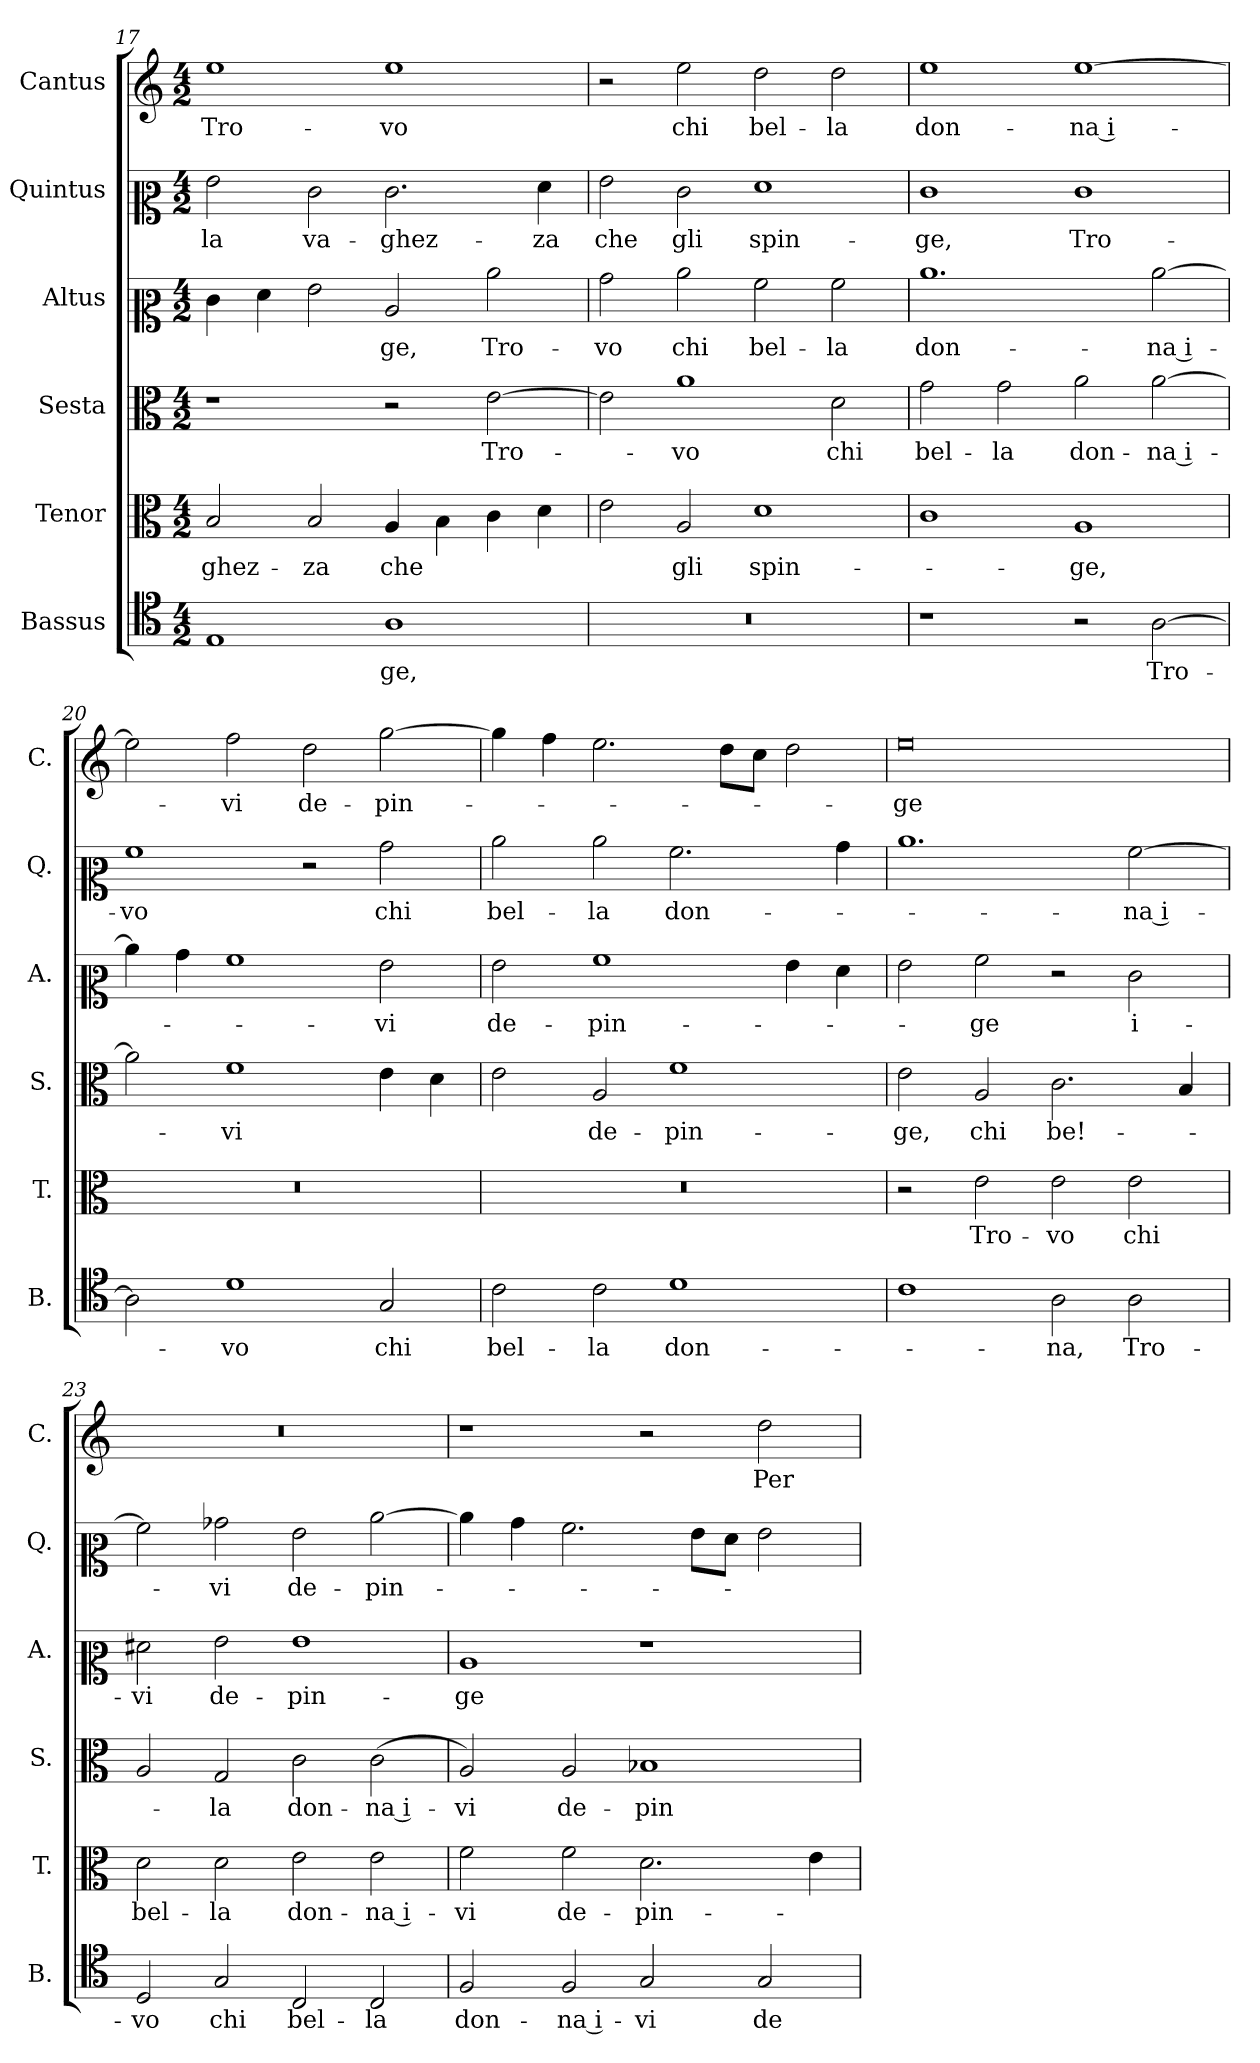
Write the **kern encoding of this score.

**kern	**text	**kern	**text	**kern	**text	**kern	**text	**kern	**text	**kern	**text
*part6	*part6	*part5	*part5	*part4	*part4	*part3	*part3	*part2	*part2	*part1	*part1
*staff6	*staff6	*staff5	*staff5	*staff4	*staff4	*staff3	*staff3	*staff2	*staff2	*staff1	*staff1
*I"Bassus	*	*I"Tenor	*	*I"Sesta	*	*I"Altus	*	*I"Quintus	*	*I"Cantus	*
*I'B.	*	*I'T.	*	*I'S.	*	*I'A.	*	*I'Q.	*	*I'C.	*
*clefC4	*	*clefC3	*	*clefC3	*	*clefC2	*	*clefC2	*	*clefG2	*
*k[]	*	*k[]	*	*k[]	*	*k[]	*	*k[]	*	*k[]	*
*M4/2	*	*M4/2	*	*M4/2	*	*M4/2	*	*M4/2	*	*M4/2	*
=17	=17	=17	=17	=17	=17	=17	=17	=17	=17	=17	=17
1E	.	2B/	-ghez-	1r	.	4e\	.	2g\	la	1ee	Tro-
.	.	.	.	.	.	4f\	.	.	.	.	.
.	.	2B/	-za	.	.	2g\	.	2e\	va-	.	.
1A	-ge,	4A/	che	2r	.	2c/	-ge,	2.e\	-ghez-	1ee	-vo
.	.	4B\	.	.	.	.	.	.	.	.	.
.	.	4c\	.	[2e\	Tro-	2cc\	Tro-	.	.	.	.
.	.	4d\	.	.	.	.	.	4f\	-za	.	.
=18	=18	=18	=18	=18	=18	=18	=18	=18	=18	=18	=18
0r	.	2e\	.	2e\]	.	2b\	-vo	2g\	che	2r	.
.	.	2A/	gli	1a	-vo	2cc\	chi	2e\	gli	2ee\	chi
.	.	1d	spin-	.	.	2a\	bel-	1f	spin-	2dd\	bel-
.	.	.	.	2d\	chi	2a\	-la	.	.	2dd\	-la
!!LO:LB:g=z
=19	=19	=19	=19	=19	=19	=19	=19	=19	=19	=19	=19
1r	.	1c	.	2g\	bel-	1.cc	don-	1e	-ge,	1ee	don-
.	.	.	.	2g\	-la	.	.	.	.	.	.
2r	.	1A	-ge,	2a\	don-	.	.	1e	Tro-	[1ee	-na i-
[2A\	Tro-	.	.	[2a\	-na i-	[2cc\	-na i-	.	.	.	.
=20	=20	=20	=20	=20	=20	=20	=20	=20	=20	=20	=20
2A\]	.	0r	.	2a\]	.	4cc\]	.	1a	-vo	2ee\]	.
.	.	.	.	.	.	4b\	.	.	.	.	.
1d	-vo	.	.	1f	-vi	1a	.	.	.	2ff\	-vi
.	.	.	.	.	.	.	.	2r	.	2dd\	de-
2G/	chi	.	.	4e\	.	2g\	-vi	2b\	chi	[2gg\	-pin-
.	.	.	.	4d\	.	.	.	.	.	.	.
=21	=21	=21	=21	=21	=21	=21	=21	=21	=21	=21	=21
2c\	bel-	0r	.	2e\	.	2g\	de-	2cc\	bel-	4gg\]	.
.	.	.	.	.	.	.	.	.	.	4ff\	.
2c\	-la	.	.	2A/	de-	1a	-pin-	2cc\	-la	2.ee\	.
1d	don-	.	.	1f	-pin-	.	.	2.a\	don-	.	.
.	.	.	.	.	.	.	.	.	.	8dd\L	.
.	.	.	.	.	.	.	.	.	.	8cc\J	.
.	.	.	.	.	.	4g\	.	.	.	2dd\	.
.	.	.	.	.	.	4f\	.	4b\	.	.	.
=22	=22	=22	=22	=22	=22	=22	=22	=22	=22	=22	=22
1c	.	2r	.	2e\	-ge,	2g\	.	1.cc	.	0ee	ge
.	.	2e\	Tro-	2A/	chi	2a\	-ge	.	.	.	.
2A\	-na,	2e\	-vo	2.c\	be!-	2r	.	.	.	.	.
2A\	Tro-	2e\	chi	.	.	2e\	i-	[2a\	na i-	.	.
.	.	.	.	4B/	.	.	.	.	.	.	.
=23	=23	=23	=23	=23	=23	=23	=23	=23	=23	=23	=23
2D/	-vo	2d\	bel-	2A/	.	2f#X\	-vi	2a\]	.	0r	.
2G/	chi	2d\	-la	2G/	-la	2g\	de-	2b-X\	-vi	.	.
2C/	bel-	2e\	don-	2c\	don-	1g	-pin-	2g\	de-	.	.
2C/	-la	2e\	-na i-	(>2c\	-na i-	.	.	[2cc\	-pin-	.	.
!!LO:PB:g=z
=24	=24	=24	=24	=24	=24	=24	=24	=24	=24	=24	=24
2F/	don-	2f\	-vi	2A/)	-vi	1c	-ge	4cc\]	.	1r	.
.	.	.	.	.	.	.	.	4b\	.	.	.
2F/	-na i-	2f\	de-	2A/	de-	.	.	2.a\	.	.	.
2G/	-vi	2.d\	-pin-	1B-X	-pin-	1r	.	.	.	2r	.
.	.	.	.	.	.	.	.	8g\L	.	.	.
.	.	.	.	.	.	.	.	8f\J	.	.	.
2G/	de-	.	.	.	.	.	.	2g\	.	2dd\	-Per
.	.	4e\	.	.	.	.	.	.	.	.	.
=	=	=	=	=	=	=	=	=	=	=	=
*-	*-	*-	*-	*-	*-	*-	*-	*-	*-	*-	*-
